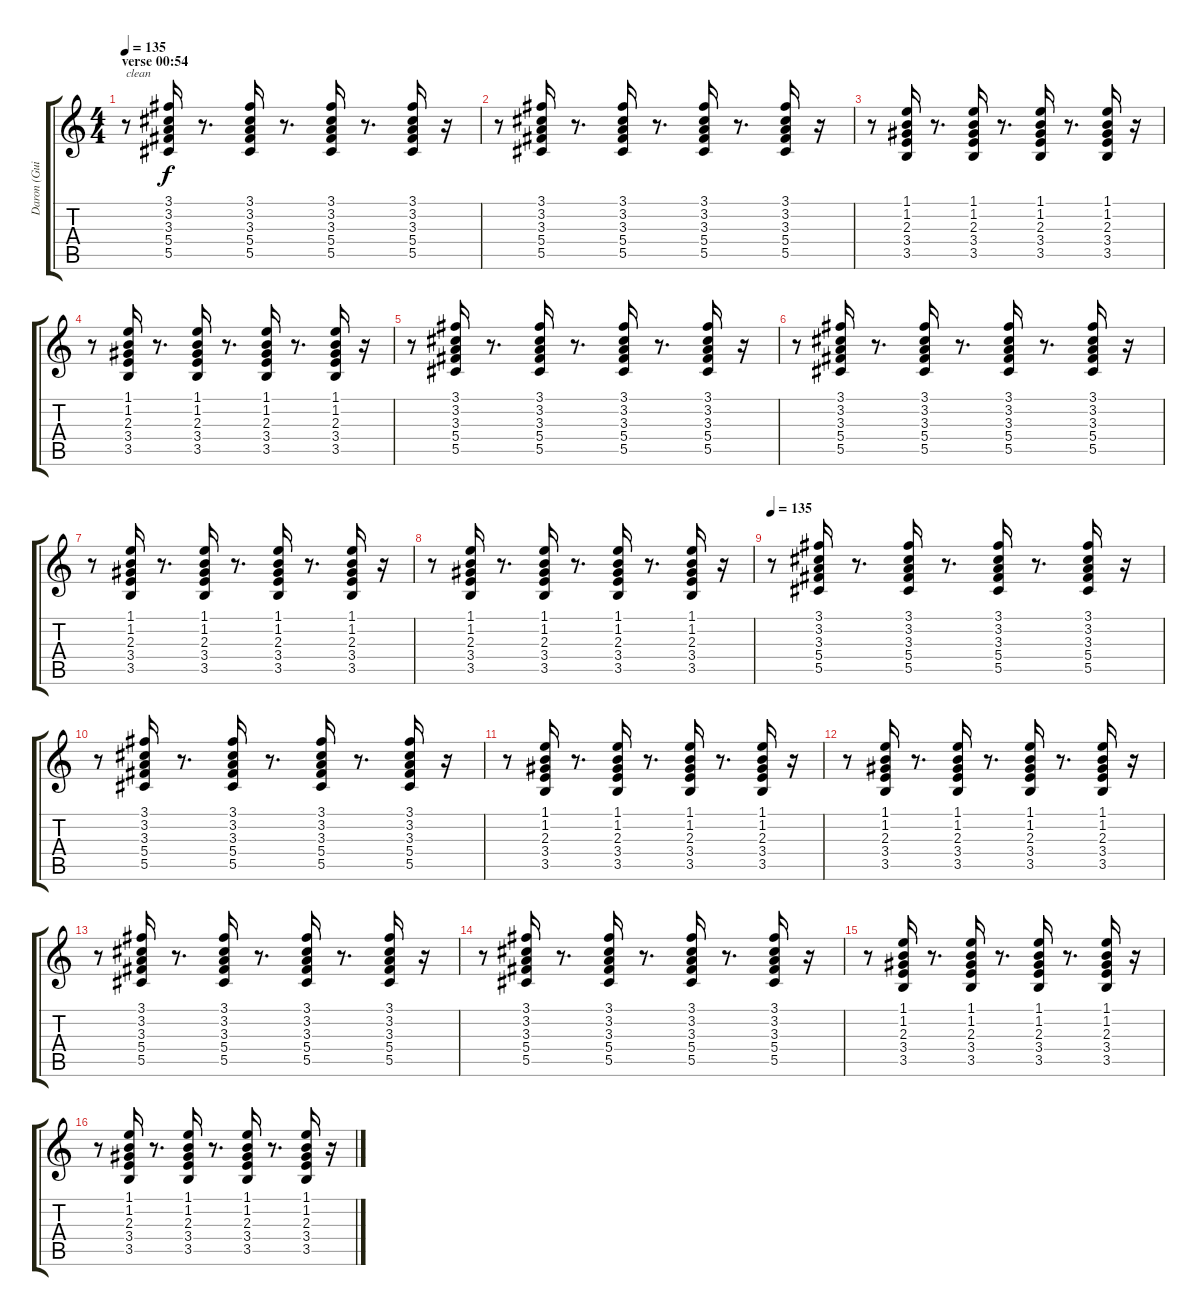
\track ("Daron (Guitar 1)" "Daron (Gui") {instrument electricguitarmuted}
\staff {score tabs}
\tuning (Eb4 Bb3 Gb3 Db3 Ab2 Db2) {hide}
\ts (4 4)
\section ("" "verse 00:54")
\tempo 135
\clef g2
\ks c
r.8{txt "clean" dy f balance 8 instrument electricguitarmuted} (3.1 3.2 3.3 5.4 5.5).16 r.8{d} (3.1 3.2 3.3 5.4 5.5).16 r.8{d} (3.1 3.2 3.3 5.4 5.5).16 r.8{d} (3.1 3.2 3.3 5.4 5.5).16 r.16 |
r.8 (3.1 3.2 3.3 5.4 5.5).16 r.8{d} (3.1 3.2 3.3 5.4 5.5).16 r.8{d} (3.1 3.2 3.3 5.4 5.5).16 r.8{d} (3.1 3.2 3.3 5.4 5.5).16 r.16 |
r.8 (1.1 1.2 2.3 3.4 3.5).16 r.8{d} (1.1 1.2 2.3 3.4 3.5).16 r.8{d} (1.1 1.2 2.3 3.4 3.5).16 r.8{d} (1.1 1.2 2.3 3.4 3.5).16 r.16 |
r.8 (1.1 1.2 2.3 3.4 3.5).16 r.8{d} (1.1 1.2 2.3 3.4 3.5).16 r.8{d} (1.1 1.2 2.3 3.4 3.5).16 r.8{d} (1.1 1.2 2.3 3.4 3.5).16 r.16 |
r.8 (3.1 3.2 3.3 5.4 5.5).16 r.8{d} (3.1 3.2 3.3 5.4 5.5).16 r.8{d} (3.1 3.2 3.3 5.4 5.5).16 r.8{d} (3.1 3.2 3.3 5.4 5.5).16 r.16 |
r.8 (3.1 3.2 3.3 5.4 5.5).16 r.8{d} (3.1 3.2 3.3 5.4 5.5).16 r.8{d} (3.1 3.2 3.3 5.4 5.5).16 r.8{d} (3.1 3.2 3.3 5.4 5.5).16 r.16 |
r.8 (1.1 1.2 2.3 3.4 3.5).16 r.8{d} (1.1 1.2 2.3 3.4 3.5).16 r.8{d} (1.1 1.2 2.3 3.4 3.5).16 r.8{d} (1.1 1.2 2.3 3.4 3.5).16 r.16 |
r.8 (1.1 1.2 2.3 3.4 3.5).16 r.8{d} (1.1 1.2 2.3 3.4 3.5).16 r.8{d} (1.1 1.2 2.3 3.4 3.5).16 r.8{d} (1.1 1.2 2.3 3.4 3.5).16 r.16 |
\tempo 135
r.8 (3.1 3.2 3.3 5.4 5.5).16 r.8{d} (3.1 3.2 3.3 5.4 5.5).16 r.8{d} (3.1 3.2 3.3 5.4 5.5).16 r.8{d} (3.1 3.2 3.3 5.4 5.5).16 r.16 |
r.8 (3.1 3.2 3.3 5.4 5.5).16 r.8{d} (3.1 3.2 3.3 5.4 5.5).16 r.8{d} (3.1 3.2 3.3 5.4 5.5).16 r.8{d} (3.1 3.2 3.3 5.4 5.5).16 r.16 |
r.8 (1.1 1.2 2.3 3.4 3.5).16 r.8{d} (1.1 1.2 2.3 3.4 3.5).16 r.8{d} (1.1 1.2 2.3 3.4 3.5).16 r.8{d} (1.1 1.2 2.3 3.4 3.5).16 r.16 |
r.8 (1.1 1.2 2.3 3.4 3.5).16 r.8{d} (1.1 1.2 2.3 3.4 3.5).16 r.8{d} (1.1 1.2 2.3 3.4 3.5).16 r.8{d} (1.1 1.2 2.3 3.4 3.5).16 r.16 |
r.8 (3.1 3.2 3.3 5.4 5.5).16 r.8{d} (3.1 3.2 3.3 5.4 5.5).16 r.8{d} (3.1 3.2 3.3 5.4 5.5).16 r.8{d} (3.1 3.2 3.3 5.4 5.5).16 r.16 |
r.8 (3.1 3.2 3.3 5.4 5.5).16 r.8{d} (3.1 3.2 3.3 5.4 5.5).16 r.8{d} (3.1 3.2 3.3 5.4 5.5).16 r.8{d} (3.1 3.2 3.3 5.4 5.5).16 r.16 |
r.8 (1.1 1.2 2.3 3.4 3.5).16 r.8{d} (1.1 1.2 2.3 3.4 3.5).16 r.8{d} (1.1 1.2 2.3 3.4 3.5).16 r.8{d} (1.1 1.2 2.3 3.4 3.5).16 r.16 |
r.8 (1.1 1.2 2.3 3.4 3.5).16 r.8{d} (1.1 1.2 2.3 3.4 3.5).16 r.8{d} (1.1 1.2 2.3 3.4 3.5).16 r.8{d} (1.1 1.2 2.3 3.4 3.5).16 r.16
